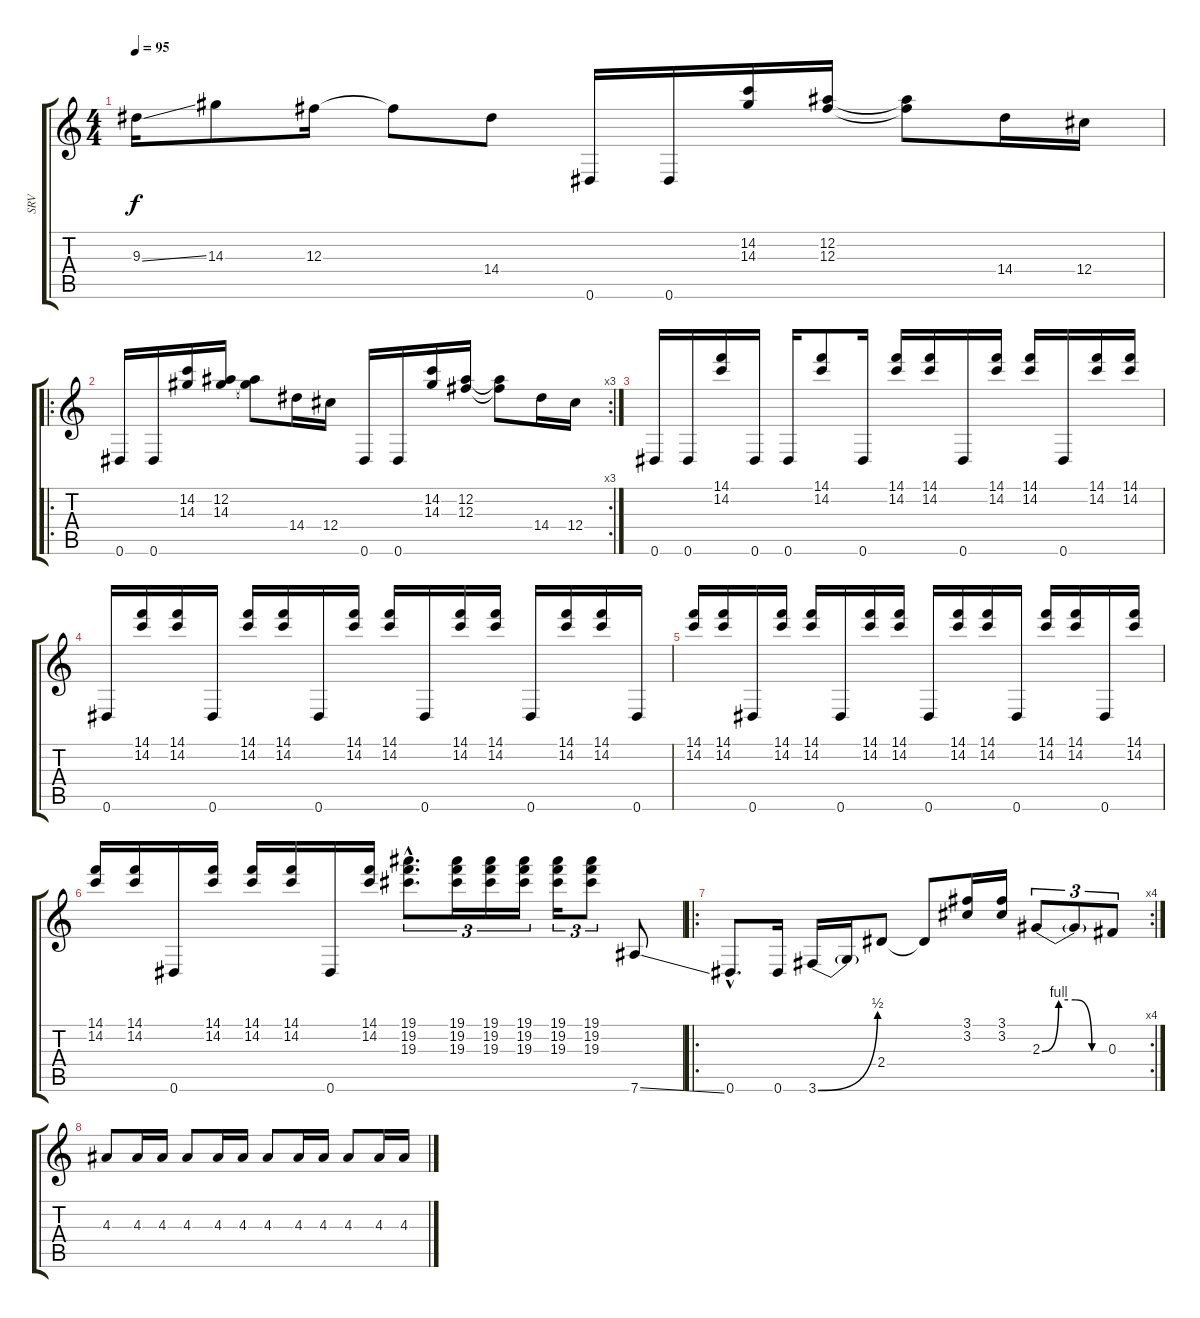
\track ("SRV" "SRV") {instrument distortionguitar}
\staff {score tabs}
\tuning (Eb4 Bb3 Gb3 Db3 Ab2 Eb2) {hide}
\ts (4 4)
\tempo 95
\clef g2
\ks c
9.3{ss}.16{dy f} 14.3.8 12.3.16 12.3{t}.8 14.4.8 0.6.16 0.6.16 (14.2 14.3).16 (12.2 12.3).16 (12.2{t} 12.3{t}).8 14.4.16 12.4.16 |
\ro
\rc 3
0.6.16 0.6.16 (14.2 14.3).16 (12.2 14.3).16 (12.2{t} 14.3{t}).8 14.4.16 12.4.16 0.6.16 0.6.16 (14.2 14.3).16 (12.2 12.3).16 (12.2{t} 12.3{t}).8 14.4.16 12.4.16 |
0.6.16 0.6.16 (14.1 14.2).16 0.6.16 0.6.16 (14.1 14.2).8 0.6.16 (14.1 14.2).16 (14.1 14.2).16 0.6.16 (14.1 14.2).16 (14.1 14.2).16 0.6.16 (14.1 14.2).16 (14.1 14.2).16 |
0.6.16 (14.1 14.2).16 (14.1 14.2).16 0.6.16 (14.1 14.2).16 (14.1 14.2).16 0.6.16 (14.1 14.2).16 (14.1 14.2).16 0.6.16 (14.1 14.2).16 (14.1 14.2).16 0.6.16 (14.1 14.2).16 (14.1 14.2).16 0.6.16 |
(14.1 14.2).16 (14.1 14.2).16 0.6.16 (14.1 14.2).16 (14.1 14.2).16 0.6.16 (14.1 14.2).16 (14.1 14.2).16 0.6.16 (14.1 14.2).16 (14.1 14.2).16 0.6.16 (14.1 14.2).16 (14.1 14.2).16 0.6.16 (14.1 14.2).16 |
(14.1 14.2).16 (14.1 14.2).16 0.6.16 (14.1 14.2).16 (14.1 14.2).16 (14.1 14.2).16 0.6.16 (14.1 14.2).16 (19.1{hac} 19.2{hac} 19.3{hac}).8{d tu (3 2)} (19.1 19.2 19.3).16{tu (3 2)} (19.1 19.2 19.3).16{tu (3 2)} (19.1 19.2 19.3).16{tu (3 2)} (19.1 19.2 19.3).16{tu (3 2)} (19.1 19.2 19.3).8{tu (3 2)} 7.6{ss}.8 |
\ro
\rc 4
0.6{hac}.8{d} 0.6.16 3.6{be (bend 0 0 60 2)}.16 3.6{t}.16 2.4.8 2.4{t}.8 (3.1 3.2).16 (3.1 3.2).16 2.3{be (custom 0 0 15 4 30 4 45 0 60 0)}.8{tu (3 2)} 2.3{t}.8{tu (3 2)} 0.3.8{tu (3 2)} |
4.3.8 4.3.16 4.3.16 4.3.8 4.3.16 4.3.16 4.3.8 4.3.16 4.3.16 4.3.8 4.3.16 4.3.16
